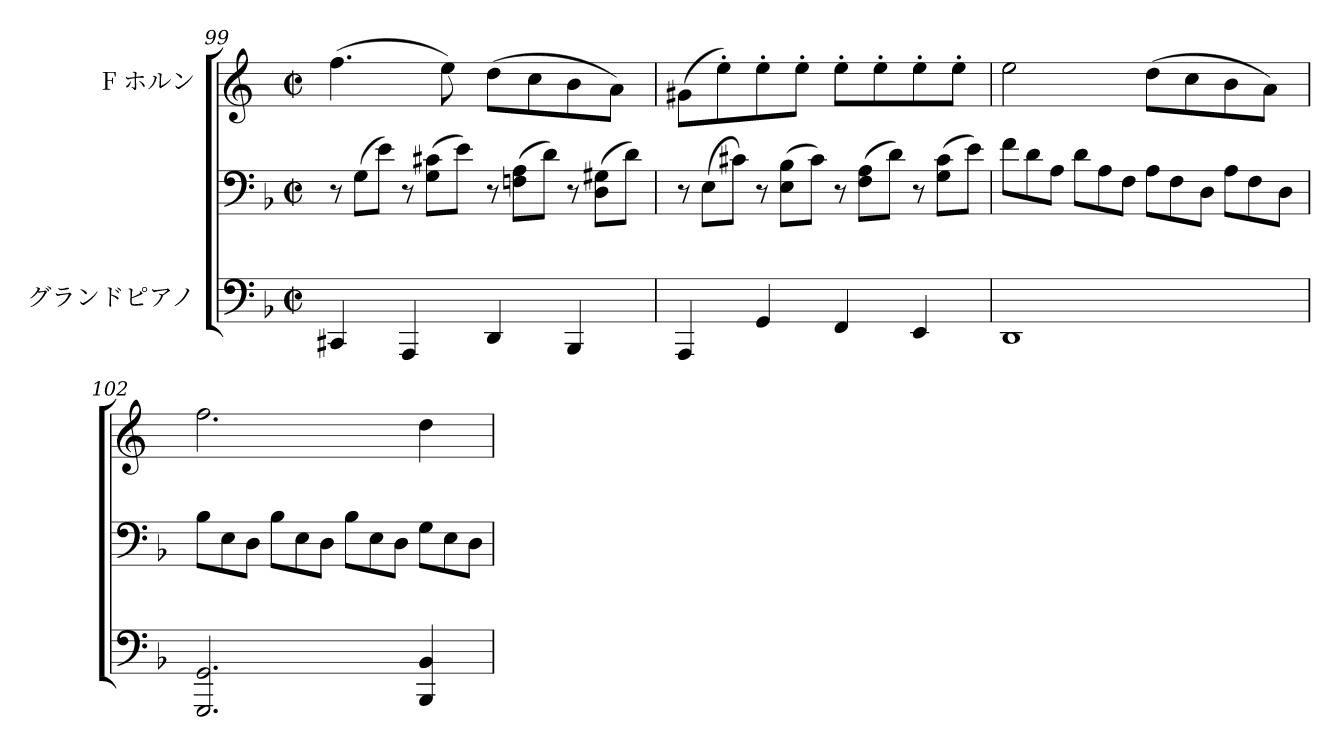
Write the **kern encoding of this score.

**kern	**kern	**kern
*part2	*part2	*part1
*staff3	*staff2	*staff1
*I"グランドピアノ	*	*I"F ホルン
*clefF4	*clefF4	*clefG2
*	*	*ITrd4c7
*k[b-]	*k[b-]	*k[b-]
*M2/2	*M2/2	*M2/2
*met(c|)	*met(c|)	*met(c|)
*	*Xtuplet	*
=99	=99	=99
*	*	*^
4CC#X/	12r	(>4.b-\	4.ryy
.	(>12G\L	.	.
.	12e\J)	.	.
4AAA/	12r	.	.
.	(>12G\ 12c#X\L	.	.
.	.	8a\)	16.a\yy
.	12e\J)	.	.
.	.	.	32ryy
4DD/	12r	(>8g\L	4.ryy
.	(>12Fn\ 12A\L	.	.
.	.	8f\	.
.	12d\J)	.	.
4BBB-/	12r	8e\	.
.	(>12D\ 12G#X\L	.	.
.	.	8d\J)	16.d/yy
.	12d\J)	.	.
.	.	.	32ryy
*	*	*v	*v
=100	=100	=100
4AAA/	12r	(>8c#X\L
.	(>12E\L	.
.	.	8a'\)
.	12c#X\J)	.
4GG/	12r	8a'\
.	(>12E\ 12B-\L	.
.	.	8a'\J
.	12c#\J)	.
4FF/	12r	8a'\L
.	(>12F\ 12A\L	.
.	.	8a'\
.	12d\J)	.
4EE/	12r	8a'\
.	(>12G\ 12c#\L	.
.	.	8a'\J
.	12e\J)	.
!!LO:LB:g=z
=101	=101	=101
*	*	*^
1DD	12f\L	2a\	2.ryy
.	12d\	.	.
.	12A\J	.	.
.	12d\L	.	.
.	12A\	.	.
.	12F\J	.	.
.	12A\L	(>8g\L	.
.	12F\	.	.
.	.	8f\	.
.	12D\J	.	.
.	12A\L	8e\	8ryy
.	12F\	.	.
.	.	8d\J)	16.d/yy
.	12D\J	.	.
.	.	.	32ryy
=102	=102	=102	=102
2.GGG/ 2.GG/	12B-\L	2.b-\	[2b-\yy
.	12E\	.	.
.	12D\J	.	.
.	12B-\L	.	.
.	12E\	.	.
.	12D\J	.	.
.	12B-\L	.	4b-'\yy]
.	12E\	.	.
.	12D\J	.	.
4BBB-/ 4BB-/	12G\L	4g\	4ryy
.	12E\	.	.
.	12D\J	.	.
*	*	*v	*v
=	=	=
*-	*-	*-
